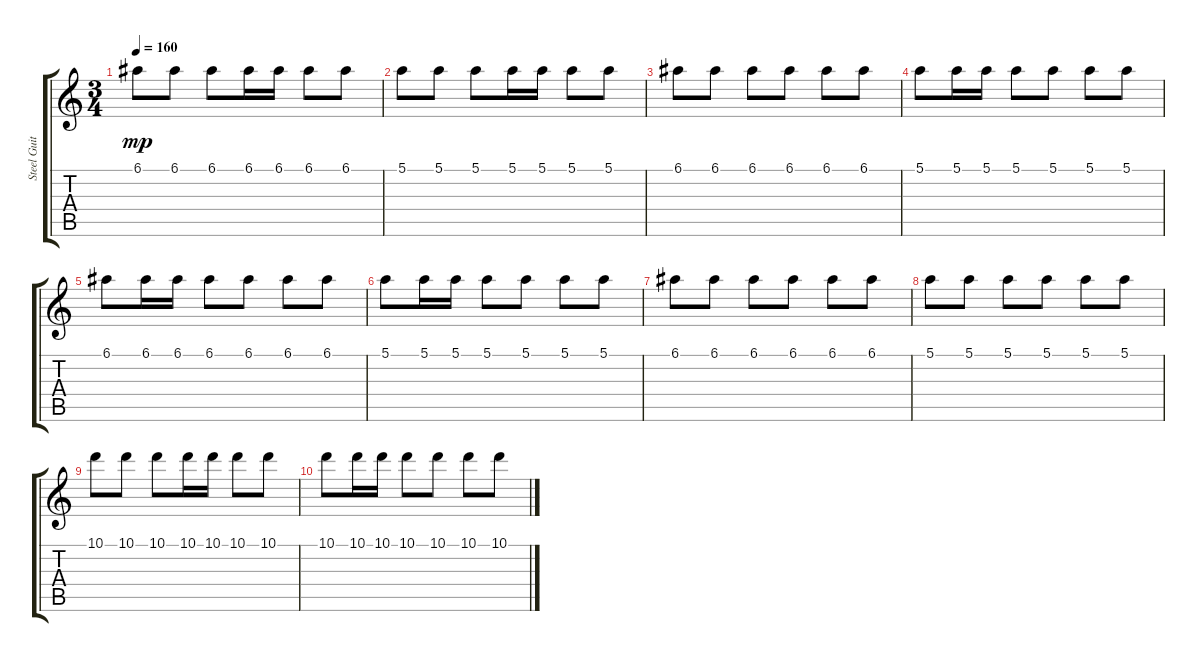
\track ("Steel Guitar Middle" "Steel Guit") {instrument acousticguitarsteel}
\staff {score tabs}
\tuning (E4 B3 G3 D3 A2 E2) {hide}
\ts (3 4)
\tempo 160
\clef g2
\ks c
6.1.8{dy mp volume 13} 6.1.8{volume 13} 6.1.8{volume 13} 6.1.16{volume 13} 6.1.16{volume 12} 6.1.8{volume 12} 6.1.8{volume 12} |
5.1.8{volume 12} 5.1.8{volume 12} 5.1.8{volume 12} 5.1.16{volume 11} 5.1.16 5.1.8{volume 11} 5.1.8{volume 11} |
6.1.8{volume 11} 6.1.8{volume 10} 6.1.8{volume 10} 6.1.8{volume 10} 6.1.8{volume 10} 6.1.8{volume 10} |
5.1.8{volume 9} 5.1.16{volume 9} 5.1.16{volume 9} 5.1.8{volume 9} 5.1.8{volume 9} 5.1.8{volume 8} 5.1.8{volume 8} |
6.1.8{volume 8} 6.1.16{volume 8} 6.1.16{volume 8} 6.1.8{volume 8} 6.1.8{volume 7} 6.1.8{volume 7} 6.1.8{volume 7} |
5.1.8{volume 7} 5.1.16{volume 6} 5.1.16{volume 6} 5.1.8{volume 6} 5.1.8{volume 6} 5.1.8{volume 6} 5.1.8{volume 6} |
6.1.8{volume 5} 6.1.8{volume 5} 6.1.8{volume 5} 6.1.8{volume 5} 6.1.8{volume 4} 6.1.8{volume 4} |
5.1.8{volume 4} 5.1.8{volume 4} 5.1.8{volume 4} 5.1.8{volume 3} 5.1.8{volume 3} 5.1.8{volume 3} |
10.1.8{volume 3} 10.1.8{volume 2} 10.1.8{volume 2} 10.1.16{volume 2} 10.1.16{volume 2} 10.1.8 10.1.8{volume 2} |
10.1.8{volume 1} 10.1.16{volume 1} 10.1.16{volume 1} 10.1.8 10.1.8{volume 1} 10.1.8{volume 0} 10.1.8{volume 0}
